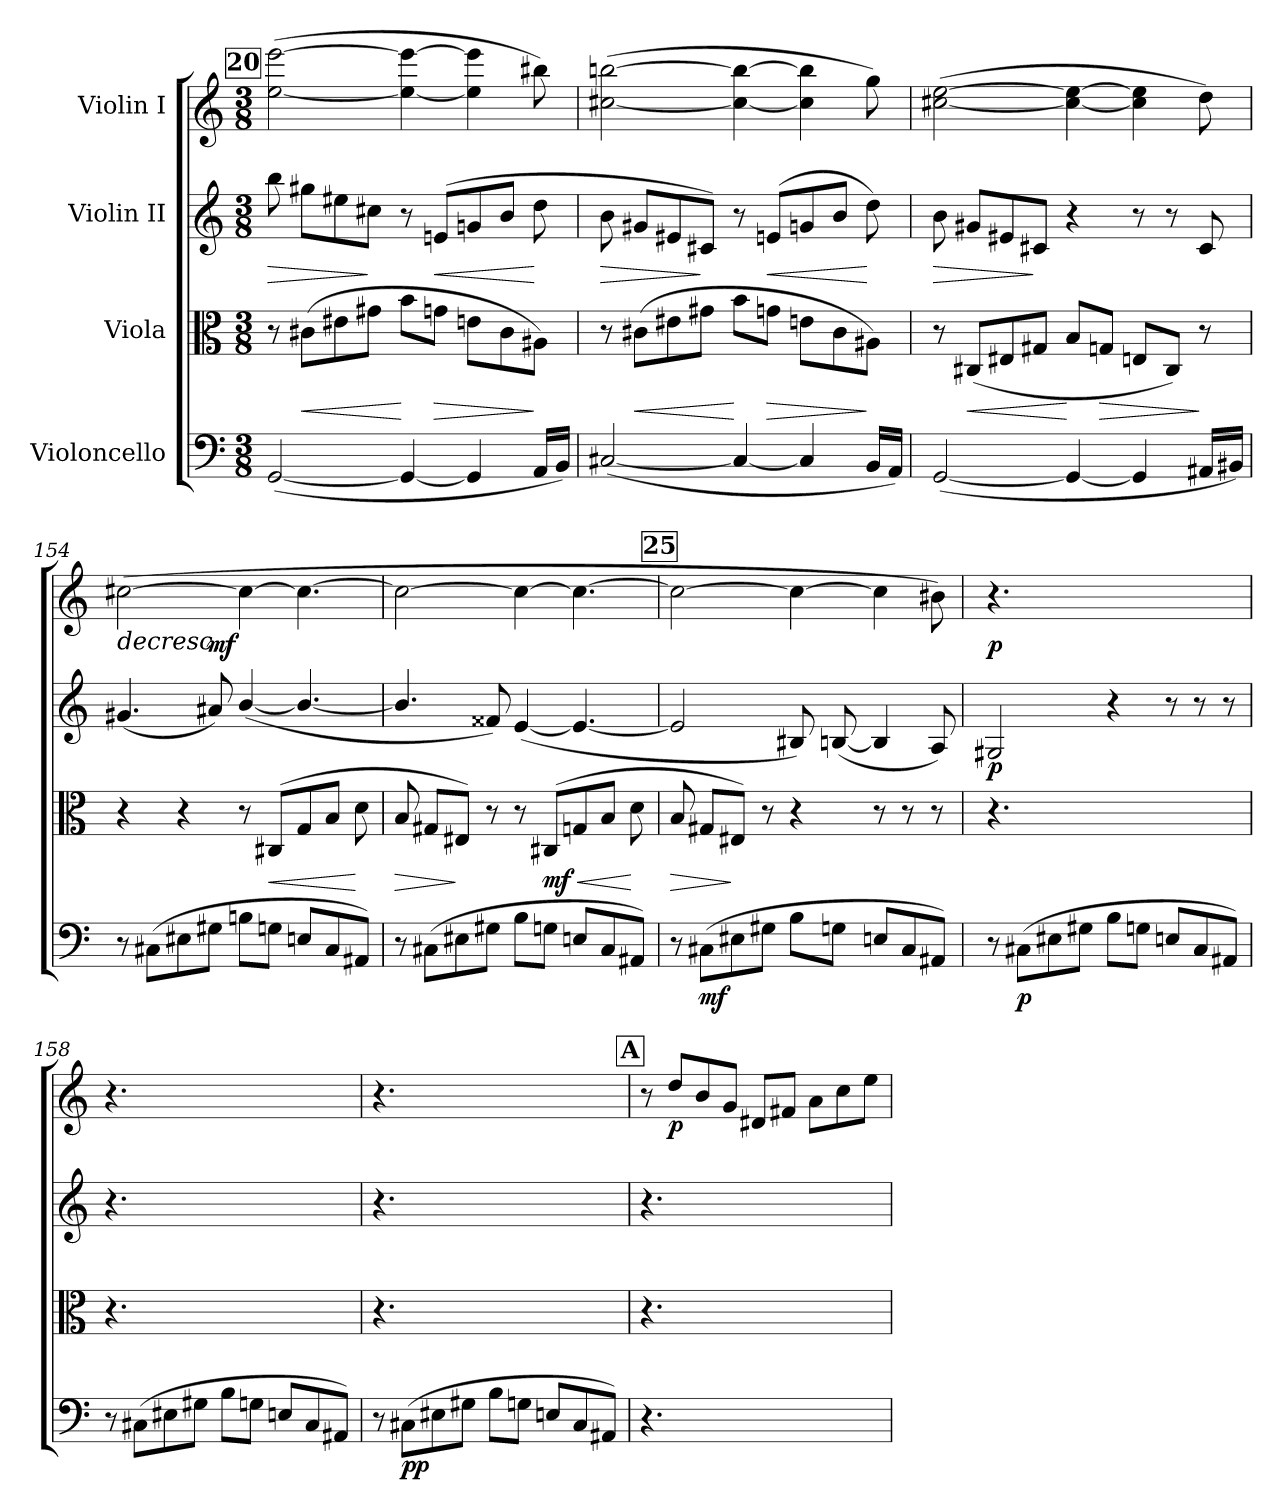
**kern	**dynam	**kern	**dynam	**kern	**dynam	**kern	**dynam
*part4	*part4	*part3	*part3	*part2	*part2	*part1	*part1
*staff4	*staff4	*staff3	*staff3	*staff2	*staff2	*staff1	*staff1
*I"Violoncello	*	*I"Viola	*	*I"Violin II	*	*I"Violin I	*
*clefF4	*	*clefC3	*	*clefG2	*	*clefG2	*
*k[]	*	*k[]	*	*k[]	*	*k[]	*
*M3/8	*	*M3/8	*	*M3/8	*	*M3/8	*
!!LO:REH:place=s1:a:fs=14:t=20
=151	=151	=151	=151	=151	=151	=151	=151
!	!	!	!	!	!LO:HP:b	!	!
(<[2GG/	.	8r	.	8bb\	>	(>[2ee\ [2eee\	.
!	!	!	!LO:HP:b	!	!	!	!
.	.	(>8c#X\L	<	8gg#X\L	.	.	.
.	.	8e#X\	.	8ee#X\	.	.	.
.	.	8g#X\J	.	8cc#X\J	]	.	.
4GG/_	.	8b\L	[	8r	.	4ee\_ 4eee\_	.
!	!	!	!LO:HP:b	!	!LO:HP:b	!	!
.	.	8gn\J	>	(>8eni/L	<	.	.
4GG/]	.	8en\L	.	8gni/	.	4ee\] 4eee\]	.
.	.	8c#\	.	8b/J	.	.	.
16AA/LL	.	8A#X\J)	]	8dd\	[	8bb#X\)	.
16BB/JJ)	.	.	.	.	.	.	.
!!LO:LB:g=z
=152	=152	=152	=152	=152	=152	=152	=152
!	!	!	!	!	!LO:HP:b	!	!
(<[2C#X/	.	8r	.	8b\	>	(>[2cc#X\ [2bbni\	.
!	!	!	!LO:HP:b	!	!	!	!
.	.	(>8c#X\L	<	8g#X/L	.	.	.
.	.	8e#X\	.	8e#X/	.	.	.
.	.	8g#X\J	.	8c#X/J)	]	.	.
4C#/_	.	8b\L	[	8r	.	4cc#\_ 4bb\_	.
!	!	!	!LO:HP:b	!	!LO:HP:b	!	!
.	.	8gn\J	>	(>8en/L	<	.	.
4C#/]	.	8en\L	.	8gn/	.	4cc#\] 4bb\]	.
.	.	8c#\	.	8b/J	.	.	.
16BB/LL	.	8A#X\J)	]	8dd\)	[	8gg\)	.
16AA/JJ)	.	.	.	.	.	.	.
=153	=153	=153	=153	=153	=153	=153	=153
!	!	!	!	!	!LO:HP:b	!	!
(<[2GG/	.	8r	.	8b\	>	(>[2cc#X\ [2ee\	.
!	!	!	!LO:HP:b	!	!	!	!
.	.	(<8C#X/L	<	8g#X/L	.	.	.
.	.	8E#X/	.	8e#X/	.	.	.
.	.	8G#X/J	.	8c#X/J	]	.	.
4GG/_	.	8B/L	[	4r	.	4cc#\_ 4ee\_	.
!	!	!	!LO:HP:b	!	!	!	!
.	.	8Gn/J	>	.	.	.	.
4GG/]	.	8En/L	.	8r	.	4cc#\] 4ee\]	.
.	.	8C#/J)	.	8r	.	.	.
16AA#X/LL	.	8r	]	8c#/	.	8dd\)	.
16BB#X/JJ)	.	.	.	.	.	.	.
!!LO:PB:g=z
=154	=154	=154	=154	=154	=154	=154	=154
!	!	!	!	!	!	!	!LO:HP:b
*	*	*	*	*	*	*^	*
8r	.	4r	.	(<4.g#X/	.	(>[2cc#X\	4.ryy	>
(>8C#X\L	.	.	.	.	.	.	.	.
8E#X\	.	4r	.	.	.	.	.	.
!	!	!	!	!	!	!	!	!LO:DY:b
8G#X\J	.	.	.	8a#X/)	.	.	2.ryy	mf
8Bni\L	.	8r	.	(<[4b/	.	4cc#\_	.	]
!	!	!	!LO:HP:b	!	!	!	!	!
8Gn\J	.	(>8C#X/L	<	.	.	.	.	.
8En/L	.	8G/	.	4.b/_	.	4.cc#\_	.	.
8C#/	.	8B/J	.	.	.	.	.	.
8AA#X/J)	.	8d\	[	.	.	.	.	.
=155	=155	=155	=155	=155	=155	=155	=155	=155
!	!	!	!LO:HP:b	!	!	!	!	!
*	*	*	*	*	*	*v	*v	*
8r	.	8B/	>	4.b/]	.	2cc#\_	.
(>8C#X\L	.	8G#X/L	.	.	.	.	.
8E#X\	.	8E#X/J)	]	.	.	.	.
8G#X\J	.	8r	.	8f##X/)	.	.	.
8B\L	.	8r	.	(<[4e/	.	4cc#\_	.
!	!	!	!LO:HP:b	!	!	!	!
!	!	!	!LO:DY:n=1:b	!	!	!	!
8Gn\J	.	(>8C#X/L	< mf	.	.	.	.
8En/L	.	8Gn/	.	4.e/_	.	4.cc#\_	.
8C#/	.	8B/J	.	.	.	.	.
8AA#X/J)	.	8d\	[	.	.	.	.
!!LO:LB:g=z
!!LO:REH:place=s1:a:fs=14:t=25
=156	=156	=156	=156	=156	=156	=156	=156
!	!	!	!LO:HP:b	!	!	!	!
8r	.	8B/	>	2e/]	.	2cc#\_	.
!	!LO:DY:b	!	!	!	!	!	!
(>8C#X\L	mf	8G#X/L	.	.	.	.	.
8E#X\	.	8E#X/J)	]	.	.	.	.
8G#X\J	.	8r	.	.	.	.	.
8B\L	.	4r	.	8B#X/)	.	4cc#\_	.
8Gn\J	.	.	.	(<[8Bn/	.	.	.
8En/L	.	8r	.	4B/]	.	4cc#\]	.
8C#/	.	8r	.	.	.	.	.
8AA#X/J)	.	8r	.	8A/)	.	8b#X\)	.
=157	=157	=157	=157	=157	=157	=157	=157
!	!	!	!	!	!LO:DY:b	!	!LO:DY:b
8r	.	4.r	.	2G#X/	p	4.r	p
!	!LO:DY:b	!	!	!	!	!	!
(>8C#X\L	p	.	.	.	.	.	.
8E#X\	.	.	.	.	.	.	.
8G#X\J	.	2.ryy	.	.	.	2.ryy	.
8B\L	.	.	.	4r	.	.	.
8Gn\J	.	.	.	.	.	.	.
8En/L	.	.	.	8r	.	.	.
8C#/	.	.	.	8r	.	.	.
8AA#X/J)	.	.	.	8r	.	.	.
=158	=158	=158	=158	=158	=158	=158	=158
8r	.	4.r	.	4.r	.	4.r	.
(>8C#X\L	.	.	.	.	.	.	.
8E#X\	.	.	.	.	.	.	.
8G#X\J	.	2.ryy	.	2.ryy	.	2.ryy	.
8B\L	.	.	.	.	.	.	.
8Gn\J	.	.	.	.	.	.	.
8En/L	.	.	.	.	.	.	.
8C#/	.	.	.	.	.	.	.
8AA#X/J)	.	.	.	.	.	.	.
!!LO:LB:g=z
=159	=159	=159	=159	=159	=159	=159	=159
8r	.	4.r	.	4.r	.	4.r	.
!	!LO:DY:b	!	!	!	!	!	!
(>8C#X\L	pp	.	.	.	.	.	.
8E#X\	.	.	.	.	.	.	.
8G#X\J	.	2.ryy	.	2.ryy	.	2.ryy	.
8B\L	.	.	.	.	.	.	.
8Gn\J	.	.	.	.	.	.	.
8En/L	.	.	.	.	.	.	.
8C#/	.	.	.	.	.	.	.
8AA#X/J)	.	.	.	.	.	.	.
!!LO:REH:place=s1:a:fs=14:t=A
=160	=160	=160	=160	=160	=160	=160	=160
4.r	.	4.r	.	4.r	.	8r	.
!	!	!	!	!	!	!	!LO:DY:b
.	.	.	.	.	.	8dd/L	p
.	.	.	.	.	.	8b/	.
2.ryy	.	2.ryy	.	2.ryy	.	8g/J	.
.	.	.	.	.	.	8d#X/L	.
.	.	.	.	.	.	8f#X/J	.
.	.	.	.	.	.	8a\L	.
.	.	.	.	.	.	8cc\	.
.	.	.	.	.	.	8ee\J	.
=	=	=	=	=	=	=	=
*-	*-	*-	*-	*-	*-	*-	*-
